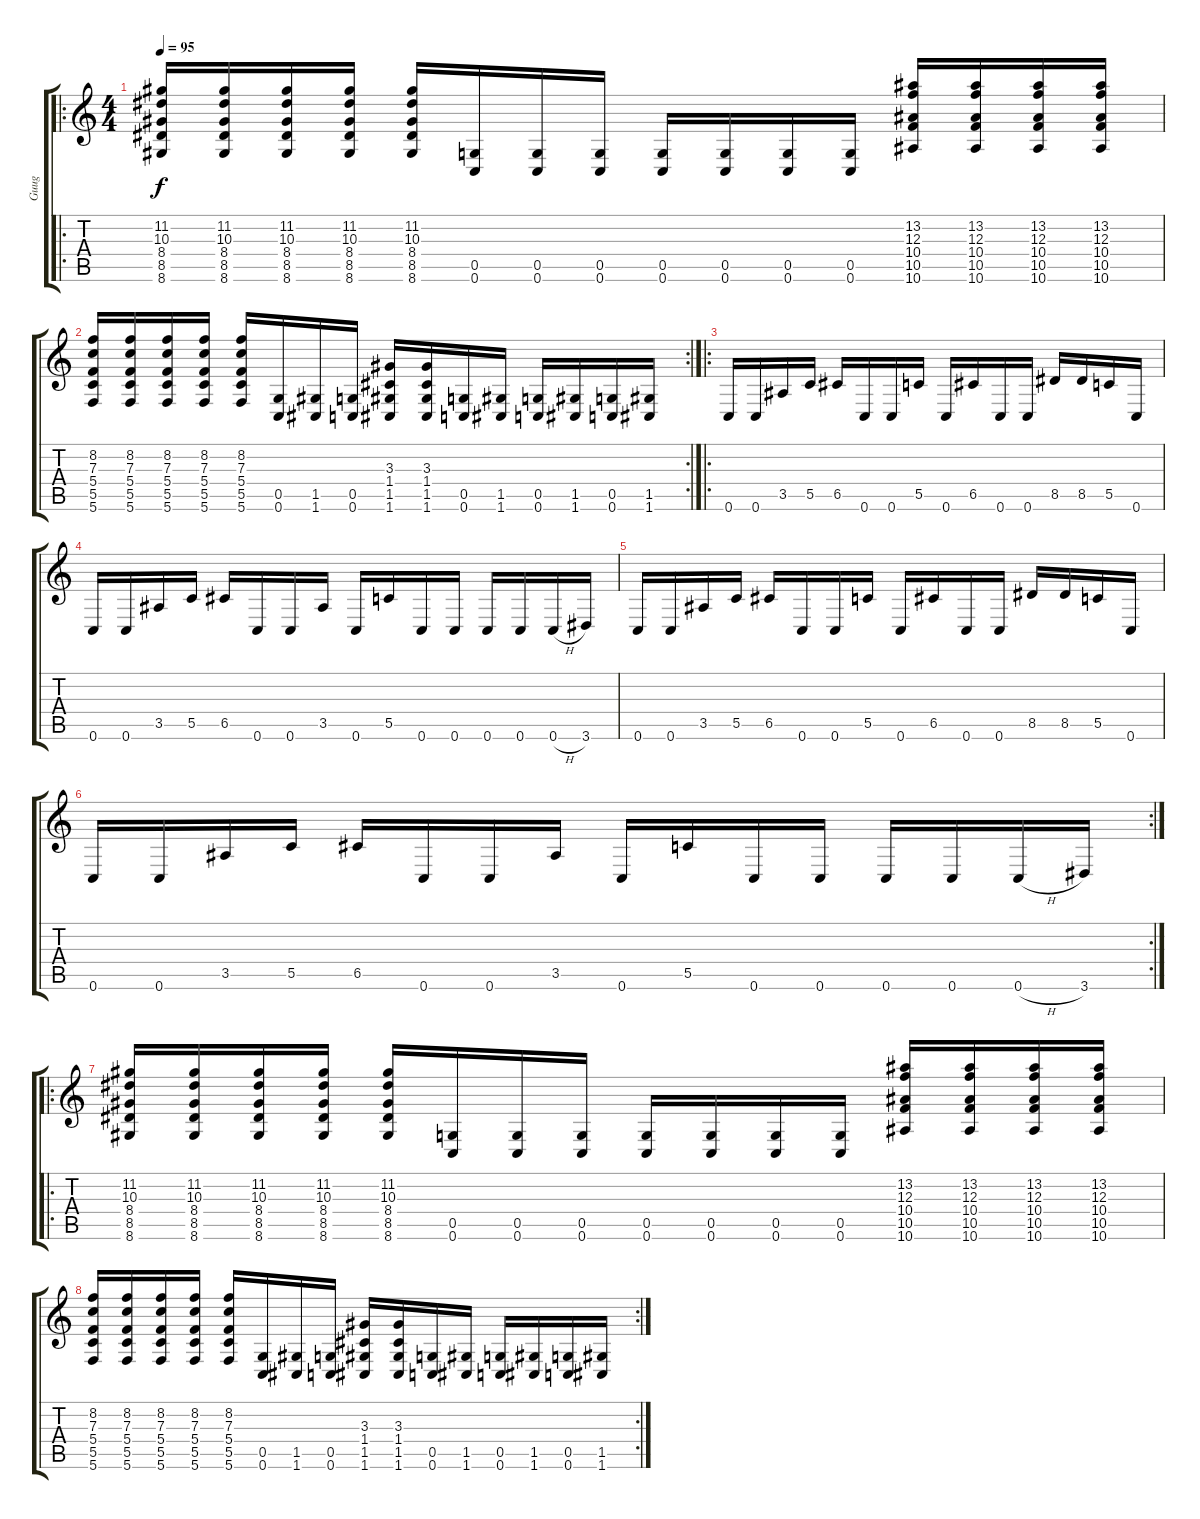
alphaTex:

\track ("Guug" "Guug") {instrument overdrivenguitar}
\staff {score tabs}
\tuning (D4 A3 F3 C3 G2 C2) {hide}
\ro
\ts (4 4)
\tempo 95
\clef g2
\ks c
(11.2 10.3 8.4 8.5 8.6).16{dy f} (11.2 10.3 8.4 8.5 8.6).16 (11.2 10.3 8.4 8.5 8.6).16 (11.2 10.3 8.4 8.5 8.6).16 (11.2 10.3 8.4 8.5 8.6).16 (0.5 0.6).16 (0.5 0.6).16 (0.5 0.6).16 (0.5 0.6).16 (0.5 0.6).16 (0.5 0.6).16 (0.5 0.6).16 (13.2 12.3 10.4 10.5 10.6).16 (13.2 12.3 10.4 10.5 10.6).16 (13.2 12.3 10.4 10.5 10.6).16 (13.2 12.3 10.4 10.5 10.6).16 |
\rc 2
(8.2 7.3 5.4 5.5 5.6).16 (8.2 7.3 5.4 5.5 5.6).16 (8.2 7.3 5.4 5.5 5.6).16 (8.2 7.3 5.4 5.5 5.6).16 (8.2 7.3 5.4 5.5 5.6).16 (0.5 0.6).16 (1.5 1.6).16 (0.5 0.6).16 (3.3 1.4 1.5 1.6).16 (3.3 1.4 1.5 1.6).16 (0.5 0.6).16 (1.5 1.6).16 (0.5 0.6).16 (1.5 1.6).16 (0.5 0.6).16 (1.5 1.6).16 |
\ro
0.6.16 0.6.16 3.5.16 5.5.16 6.5.16 0.6.16 0.6.16 5.5.16 0.6.16 6.5.16 0.6.16 0.6.16 8.5.16 8.5.16 5.5.16 0.6.16 |
0.6.16 0.6.16 3.5.16 5.5.16 6.5.16 0.6.16 0.6.16 3.5.16 0.6.16 5.5.16 0.6.16 0.6.16 0.6.16 0.6.16 0.6{h}.16 3.6.16 |
0.6.16 0.6.16 3.5.16 5.5.16 6.5.16 0.6.16 0.6.16 5.5.16 0.6.16 6.5.16 0.6.16 0.6.16 8.5.16 8.5.16 5.5.16 0.6.16 |
\rc 2
0.6.16 0.6.16 3.5.16 5.5.16 6.5.16 0.6.16 0.6.16 3.5.16 0.6.16 5.5.16 0.6.16 0.6.16 0.6.16 0.6.16 0.6{h}.16 3.6.16 |
\ro
(11.2 10.3 8.4 8.5 8.6).16 (11.2 10.3 8.4 8.5 8.6).16 (11.2 10.3 8.4 8.5 8.6).16 (11.2 10.3 8.4 8.5 8.6).16 (11.2 10.3 8.4 8.5 8.6).16 (0.5 0.6).16 (0.5 0.6).16 (0.5 0.6).16 (0.5 0.6).16 (0.5 0.6).16 (0.5 0.6).16 (0.5 0.6).16 (13.2 12.3 10.4 10.5 10.6).16 (13.2 12.3 10.4 10.5 10.6).16 (13.2 12.3 10.4 10.5 10.6).16 (13.2 12.3 10.4 10.5 10.6).16 |
\rc 2
(8.2 7.3 5.4 5.5 5.6).16 (8.2 7.3 5.4 5.5 5.6).16 (8.2 7.3 5.4 5.5 5.6).16 (8.2 7.3 5.4 5.5 5.6).16 (8.2 7.3 5.4 5.5 5.6).16 (0.5 0.6).16 (1.5 1.6).16 (0.5 0.6).16 (3.3 1.4 1.5 1.6).16 (3.3 1.4 1.5 1.6).16 (0.5 0.6).16 (1.5 1.6).16 (0.5 0.6).16 (1.5 1.6).16 (0.5 0.6).16 (1.5 1.6).16
